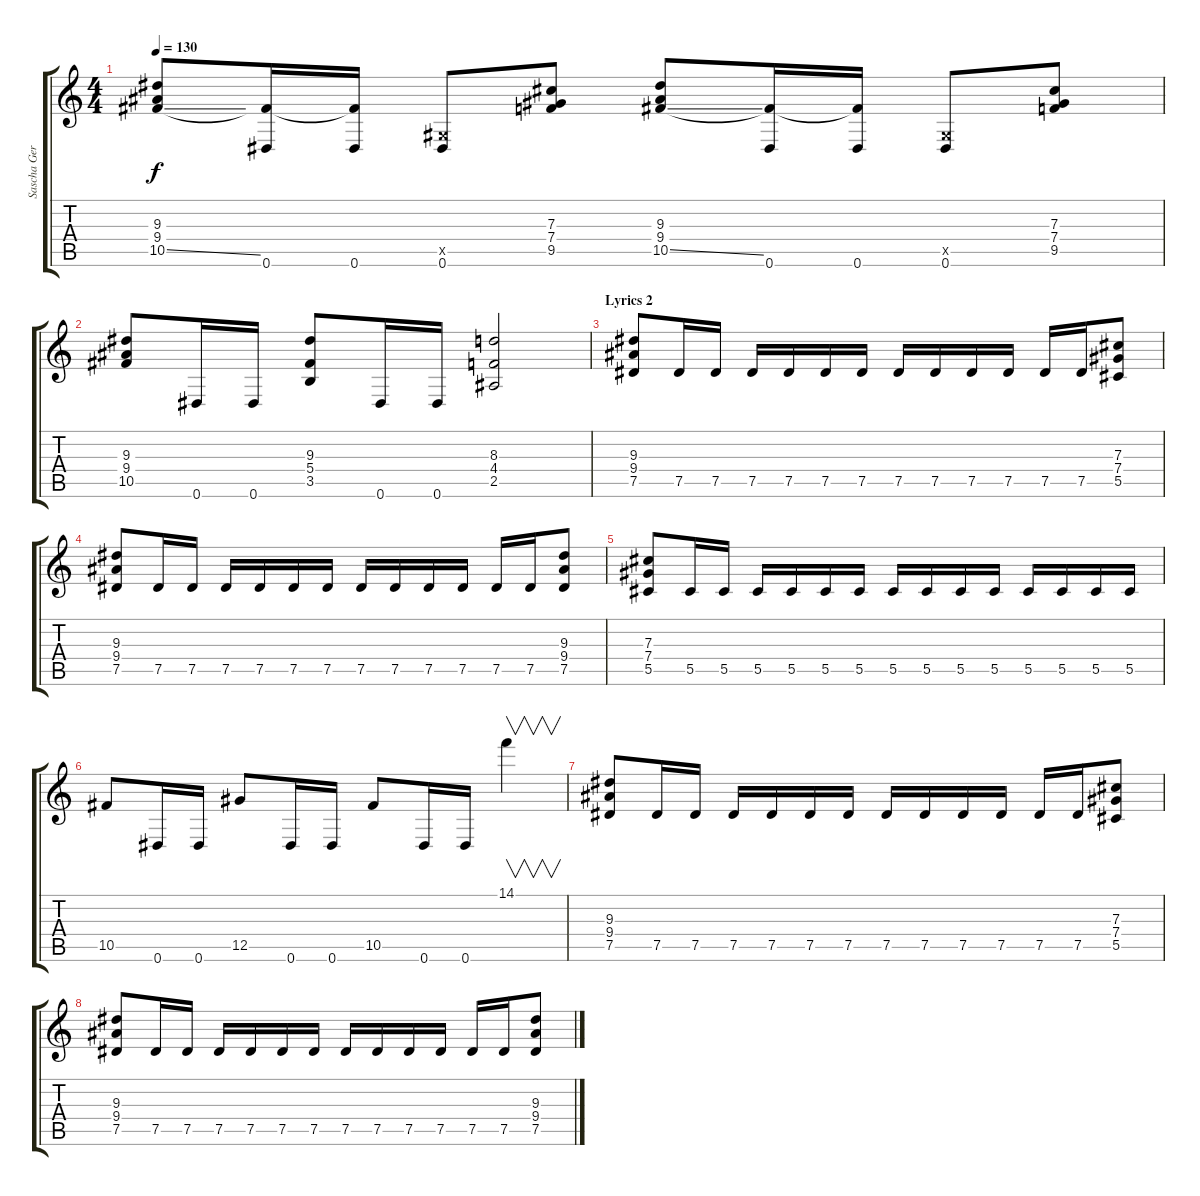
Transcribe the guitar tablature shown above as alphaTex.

\track ("Sascha Gerstner" "Sascha Ger") {instrument distortionguitar}
\staff {score tabs}
\tuning (Eb4 Bb3 Gb3 Db3 Ab2 Eb2) {hide}
\ts (4 4)
\tempo 130
\clef g2
\ks c
(9.3 9.4 10.5{ss}).8{dy f} (10.5{t} 0.6).16 (10.5{t} 0.6).16 (0.5{x} 0.6).8 (7.3 7.4 9.5).8 (9.3 9.4 10.5{ss}).8 (10.5{t} 0.6).16 (10.5{t} 0.6).16 (0.5{x} 0.6).8 (7.3 7.4 9.5).8 |
(9.3 9.4 10.5).8 0.6.16 0.6.16 (9.3 5.4 3.5).8 0.6.16 0.6.16 (8.3 4.4 2.5).2 |
\section ("" "Lyrics 2")
(9.3 9.4 7.5).8{volume 8} 7.5.16 7.5.16 7.5.16 7.5.16 7.5.16 7.5.16 7.5.16 7.5.16 7.5.16 7.5.16 7.5.16 7.5.16 (7.3 7.4 5.5).8 |
(9.3 9.4 7.5).8 7.5.16 7.5.16 7.5.16 7.5.16 7.5.16 7.5.16 7.5.16 7.5.16 7.5.16 7.5.16 7.5.16 7.5.16 (9.3 9.4 7.5).8 |
(7.3 7.4 5.5).8 5.5.16 5.5.16 5.5.16 5.5.16 5.5.16 5.5.16 5.5.16 5.5.16 5.5.16 5.5.16 5.5.16 5.5.16 5.5.16 5.5.16 |
10.5.8 0.6.16 0.6.16 12.5.8 0.6.16 0.6.16 10.5.8 0.6.16 0.6.16 14.1.4{v} |
(9.3 9.4 7.5).8 7.5.16 7.5.16 7.5.16 7.5.16 7.5.16 7.5.16 7.5.16 7.5.16 7.5.16 7.5.16 7.5.16 7.5.16 (7.3 7.4 5.5).8 |
(9.3 9.4 7.5).8 7.5.16 7.5.16 7.5.16 7.5.16 7.5.16 7.5.16 7.5.16 7.5.16 7.5.16 7.5.16 7.5.16 7.5.16 (9.3 9.4 7.5).8
